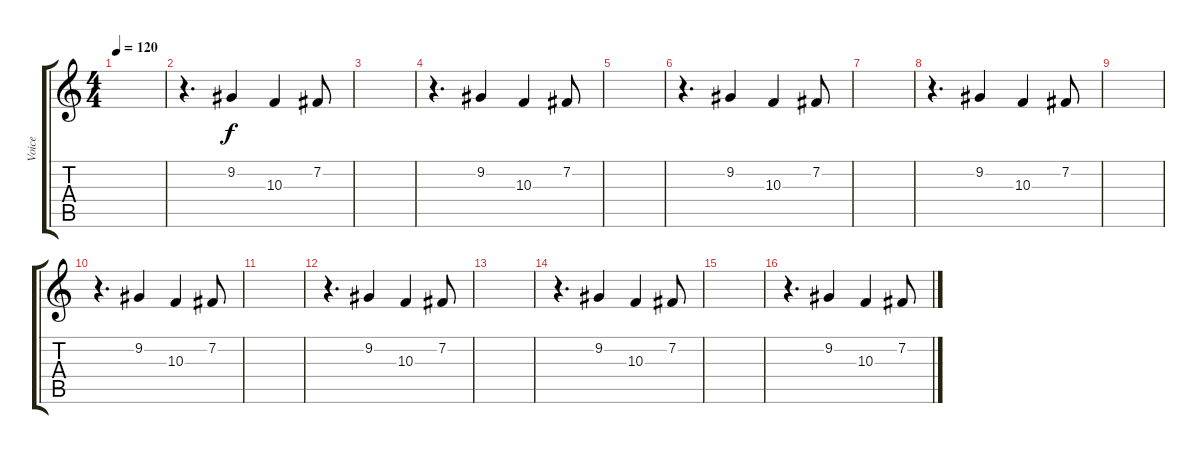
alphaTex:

\track ("Voice" "Voice") {instrument clarinet}
\staff {score tabs}
\tuning (E4 B3 G3 D3 A2 E2) {hide}
\ts (4 4)
\tempo 120
\clef g2
\ks c
|
r.4{d} 9.2.4 10.3.4 7.2.8 |
|
r.4{d} 9.2.4 10.3.4 7.2.8 |
|
r.4{d} 9.2.4 10.3.4 7.2.8 |
|
r.4{d} 9.2.4 10.3.4 7.2.8 |
|
r.4{d} 9.2.4 10.3.4 7.2.8 |
|
r.4{d} 9.2.4 10.3.4 7.2.8 |
|
r.4{d} 9.2.4 10.3.4 7.2.8 |
|
r.4{d} 9.2.4 10.3.4 7.2.8
